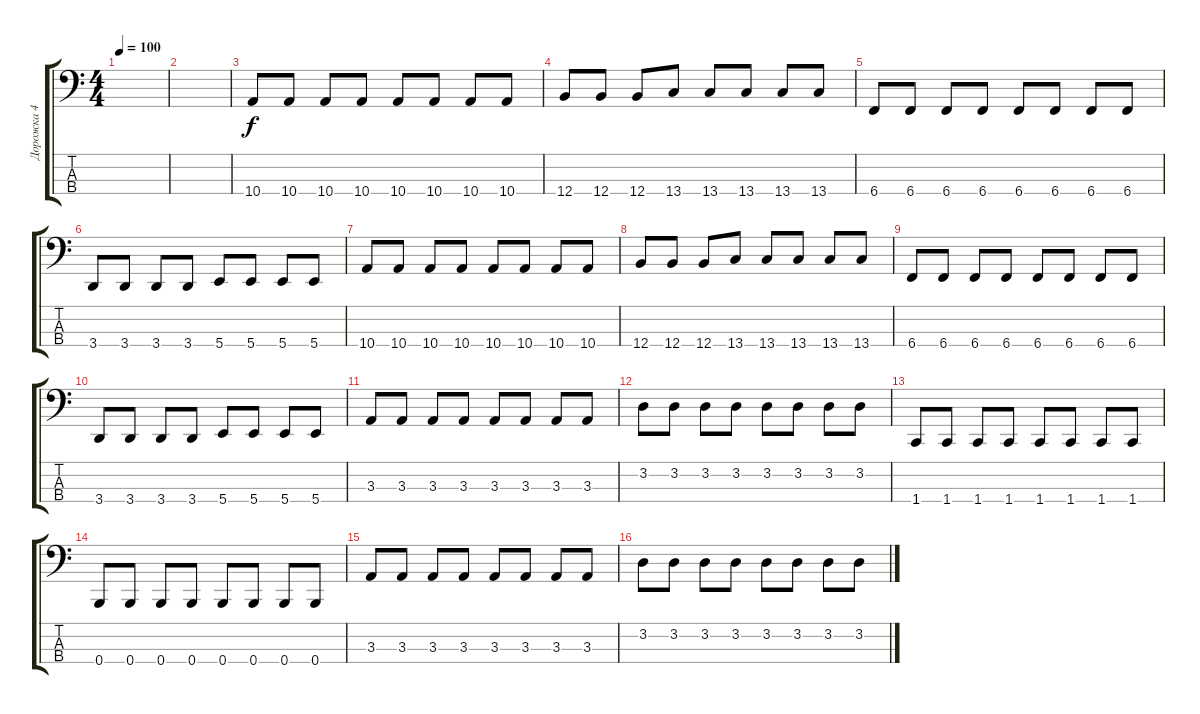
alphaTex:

\track ("Дорожка 4" "Дорожка 4") {instrument electricbassfinger}
\staff {score tabs}
\tuning (E2 B1 Gb1 B0) {hide}
\ts (4 4)
\tempo 100
\clef f4
\ks c
|
|
10.4.8{dy f} 10.4.8 10.4.8 10.4.8 10.4.8 10.4.8 10.4.8 10.4.8 |
12.4.8 12.4.8 12.4.8 13.4.8 13.4.8 13.4.8 13.4.8 13.4.8 |
6.4.8 6.4.8 6.4.8 6.4.8 6.4.8 6.4.8 6.4.8 6.4.8 |
3.4.8 3.4.8 3.4.8 3.4.8 5.4.8 5.4.8 5.4.8 5.4.8 |
10.4.8 10.4.8 10.4.8 10.4.8 10.4.8 10.4.8 10.4.8 10.4.8 |
12.4.8 12.4.8 12.4.8 13.4.8 13.4.8 13.4.8 13.4.8 13.4.8 |
6.4.8 6.4.8 6.4.8 6.4.8 6.4.8 6.4.8 6.4.8 6.4.8 |
3.4.8 3.4.8 3.4.8 3.4.8 5.4.8 5.4.8 5.4.8 5.4.8 |
3.3.8 3.3.8 3.3.8 3.3.8 3.3.8 3.3.8 3.3.8 3.3.8 |
3.2.8 3.2.8 3.2.8 3.2.8 3.2.8 3.2.8 3.2.8 3.2.8 |
1.4.8 1.4.8 1.4.8 1.4.8 1.4.8 1.4.8 1.4.8 1.4.8 |
0.4.8 0.4.8 0.4.8 0.4.8 0.4.8 0.4.8 0.4.8 0.4.8 |
3.3.8 3.3.8 3.3.8 3.3.8 3.3.8 3.3.8 3.3.8 3.3.8 |
3.2.8 3.2.8 3.2.8 3.2.8 3.2.8 3.2.8 3.2.8 3.2.8
